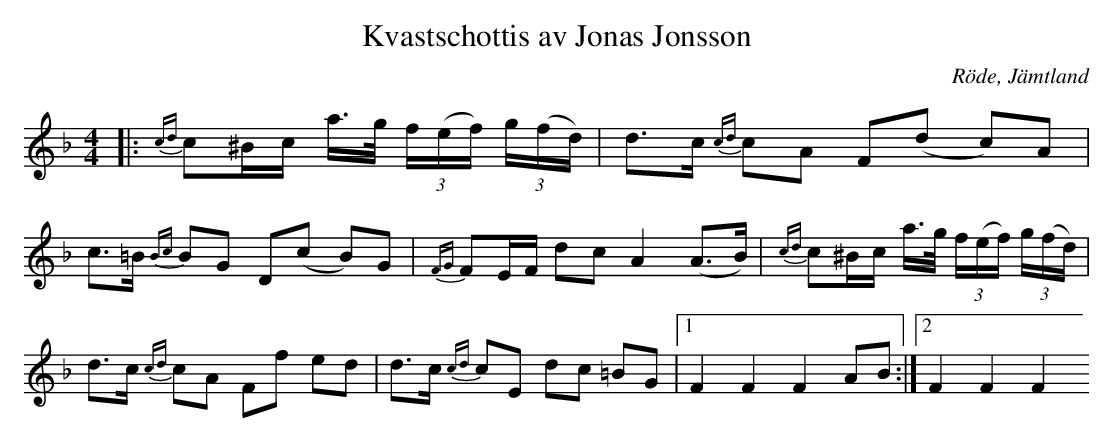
X:1
T:Kvastschottis av Jonas Jonsson
O:Röde, Jämtland
M:4/4
L:1/16
K:F
|: {cd}c2^Bc a>g (3f(ef) (3g(fd) | d2>c2 {cd}c2A2 F2(d2- c2)A2 | c2>=B2 {Bc}B2G2 D2(c2- B2)G2 | {FG}F2EF d2c2 A4 (A2>B2) | {cd}c2^Bc a>g (3f(ef) (3g(fd) | d2>c2 {cd}c2A2 F2f2 e2d2 | d2>c2 {cd}c2E2 d2c2 =B2G2 |1 F4 F4 F4 A2B2 :|2 F4 F4 F4
